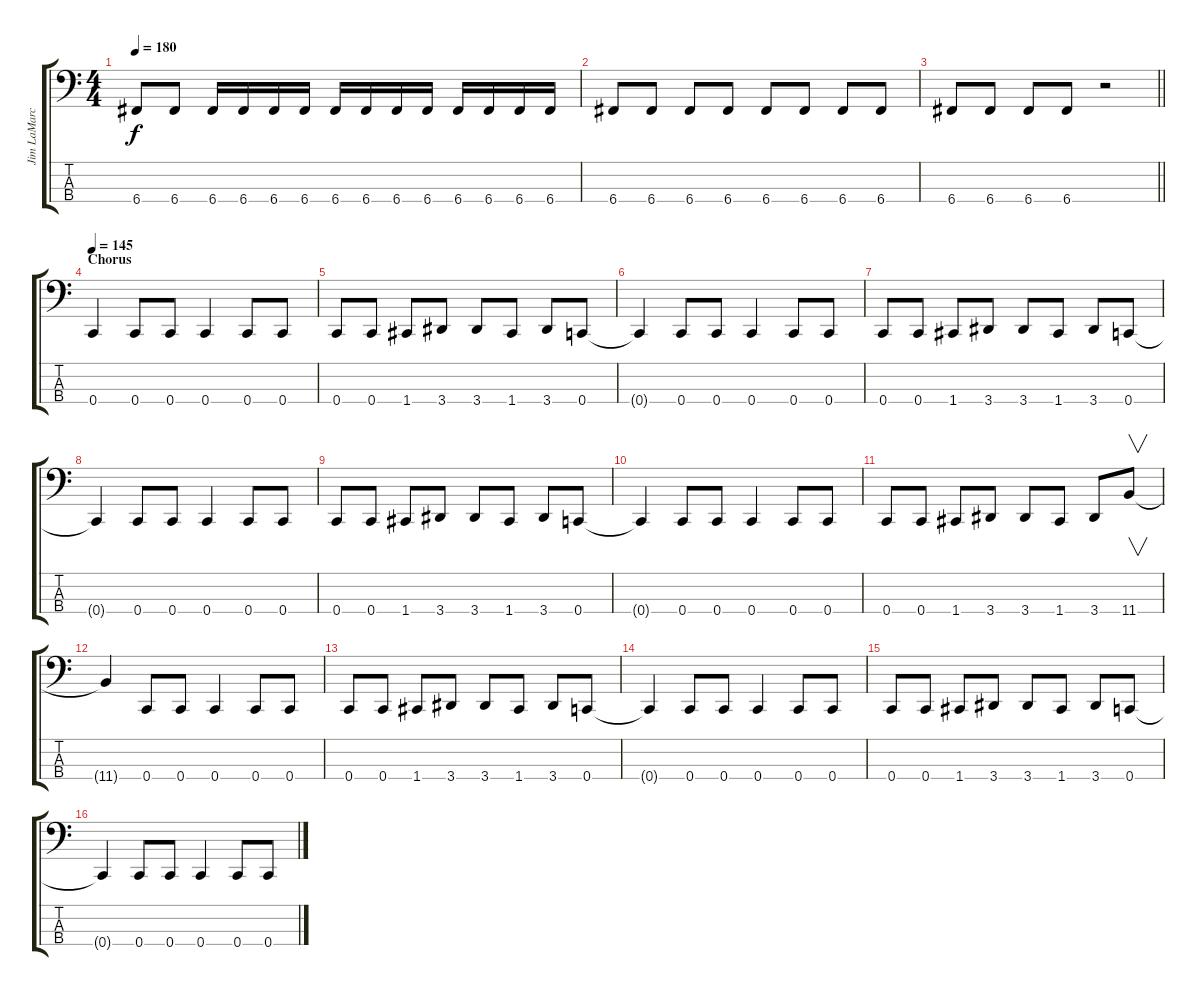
\track ("Jim LaMarca" "Jim LaMarc") {instrument electricbasspick}
\staff {score tabs}
\tuning (F2 C2 G1 C1) {hide}
\ts (4 4)
\tempo 180
\clef f4
\ks c
6.4.8{dy f} 6.4.8 6.4.16 6.4.16 6.4.16 6.4.16 6.4.16 6.4.16 6.4.16 6.4.16 6.4.16 6.4.16 6.4.16 6.4.16 |
6.4.8 6.4.8 6.4.8 6.4.8 6.4.8 6.4.8 6.4.8 6.4.8 |
\barLineRight lightlight
6.4.8 6.4.8 6.4.8 6.4.8 r.2 |
\section ("" "Chorus")
\tempo 145
0.4.4 0.4.8 0.4.8 0.4.4 0.4.8 0.4.8 |
0.4.8 0.4.8 1.4.8 3.4.8 3.4.8 1.4.8 3.4.8 0.4.8 |
0.4{t}.4 0.4.8 0.4.8 0.4.4 0.4.8 0.4.8 |
0.4.8 0.4.8 1.4.8 3.4.8 3.4.8 1.4.8 3.4.8 0.4.8 |
0.4{t}.4 0.4.8 0.4.8 0.4.4 0.4.8 0.4.8 |
0.4.8 0.4.8 1.4.8 3.4.8 3.4.8 1.4.8 3.4.8 0.4.8 |
0.4{t}.4 0.4.8 0.4.8 0.4.4 0.4.8 0.4.8 |
0.4.8 0.4.8 1.4.8 3.4.8 3.4.8 1.4.8 3.4.8 11.4.8{v} |
11.4{t}.4 0.4.8 0.4.8 0.4.4 0.4.8 0.4.8 |
0.4.8 0.4.8 1.4.8 3.4.8 3.4.8 1.4.8 3.4.8 0.4.8 |
0.4{t}.4 0.4.8 0.4.8 0.4.4 0.4.8 0.4.8 |
0.4.8 0.4.8 1.4.8 3.4.8 3.4.8 1.4.8 3.4.8 0.4.8 |
0.4{t}.4 0.4.8 0.4.8 0.4.4 0.4.8 0.4.8
